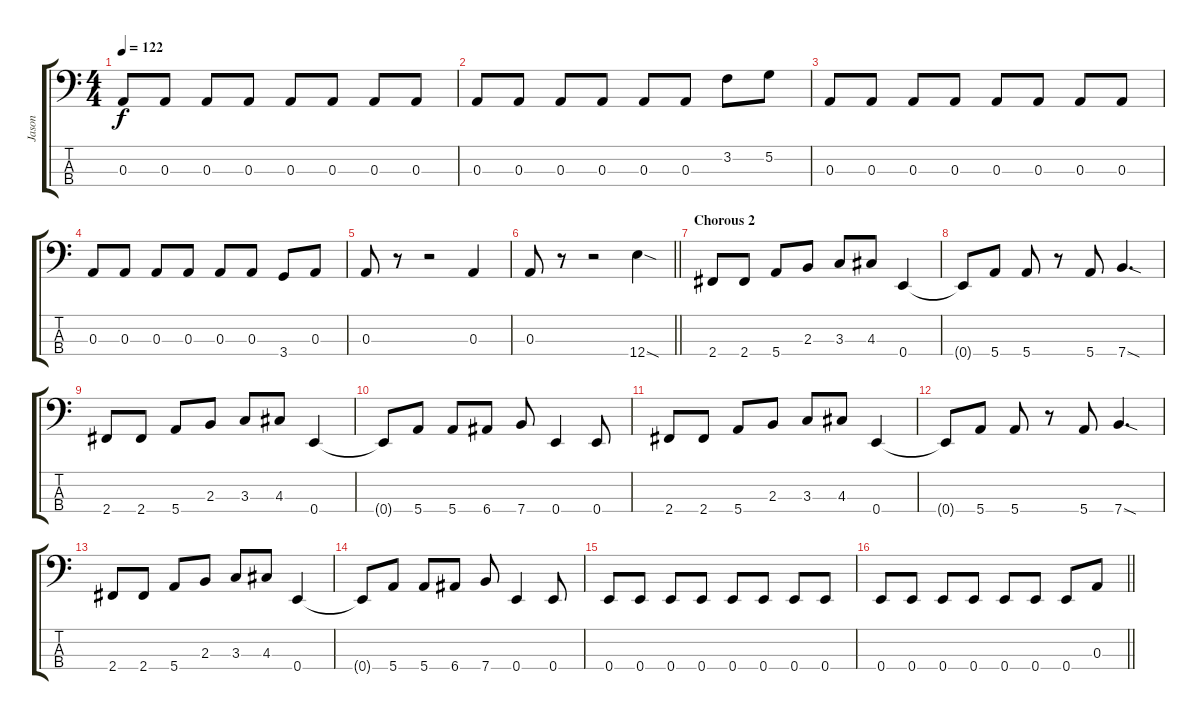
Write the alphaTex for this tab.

\track ("Jason" "Jason") {instrument electricbasspick}
\staff {score tabs}
\tuning (G2 D2 A1 E1) {hide}
\ts (4 4)
\tempo 122
\clef f4
\ks c
0.3.8{dy f} 0.3.8 0.3.8 0.3.8 0.3.8 0.3.8 0.3.8 0.3.8 |
0.3.8 0.3.8 0.3.8 0.3.8 0.3.8 0.3.8 3.2.8 5.2.8 |
0.3.8 0.3.8 0.3.8 0.3.8 0.3.8 0.3.8 0.3.8 0.3.8 |
0.3.8 0.3.8 0.3.8 0.3.8 0.3.8 0.3.8 3.4.8 0.3.8 |
0.3.8 r.8 r.2 0.3.4 |
\barLineRight lightlight
0.3.8 r.8 r.2 12.4{sod}.4 |
\section ("" "Chorous 2")
2.4.8 2.4.8 5.4.8 2.3.8 3.3.8 4.3.8 0.4.4 |
0.4{t}.8 5.4.8 5.4.8 r.8 5.4.8 7.4{sod}.4{d} |
2.4.8 2.4.8 5.4.8 2.3.8 3.3.8 4.3.8 0.4.4 |
0.4{t}.8 5.4.8 5.4.8 6.4.8 7.4.8 0.4.4 0.4.8 |
2.4.8 2.4.8 5.4.8 2.3.8 3.3.8 4.3.8 0.4.4 |
0.4{t}.8 5.4.8 5.4.8 r.8 5.4.8 7.4{sod}.4{d} |
2.4.8 2.4.8 5.4.8 2.3.8 3.3.8 4.3.8 0.4.4 |
0.4{t}.8 5.4.8 5.4.8 6.4.8 7.4.8 0.4.4 0.4.8 |
0.4.8 0.4.8 0.4.8 0.4.8 0.4.8 0.4.8 0.4.8 0.4.8 |
\barLineRight lightlight
0.4.8 0.4.8 0.4.8 0.4.8 0.4.8 0.4.8 0.4.8 0.3.8
